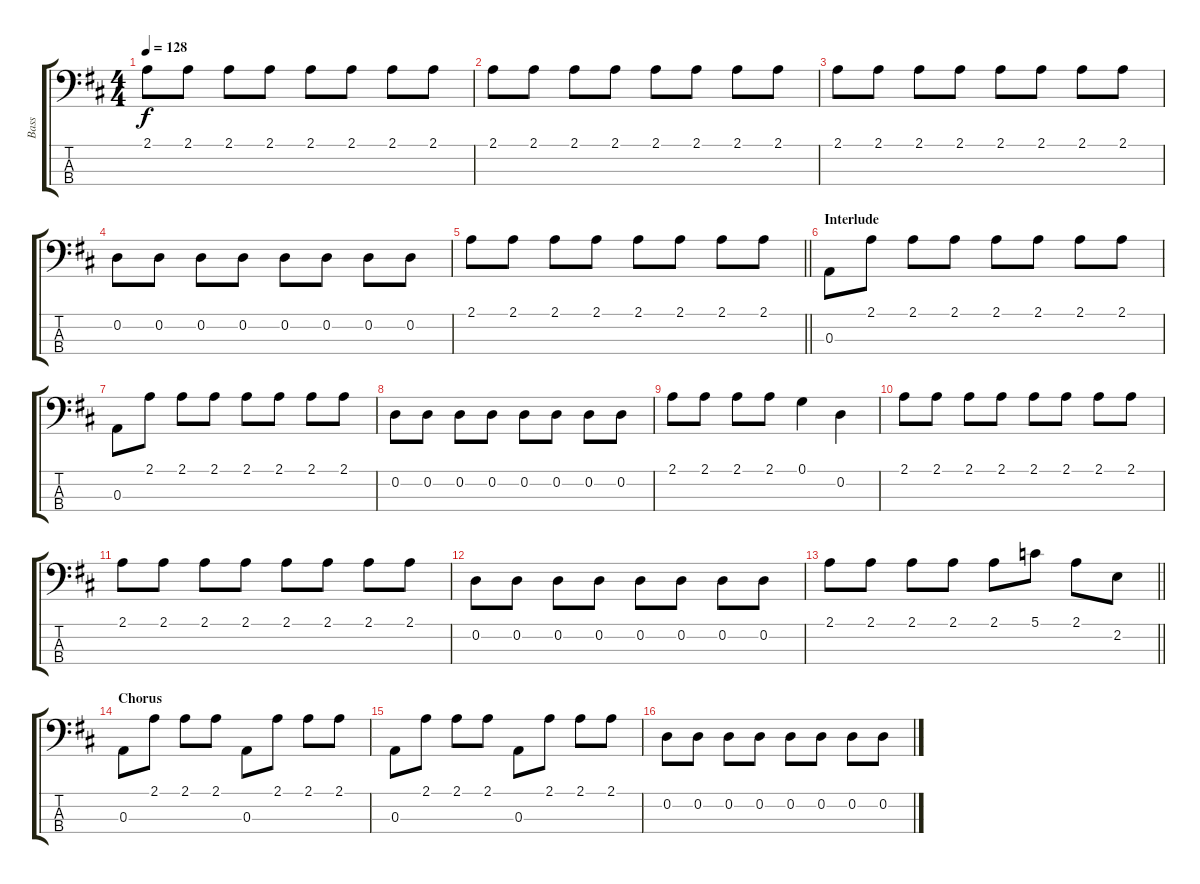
\track ("Bass" "Bass") {instrument electricbassfinger}
\staff {score tabs}
\tuning (G2 D2 A1 E1) {hide}
\ts (4 4)
\tempo 128
\clef f4
\ks d
2.1.8{dy f} 2.1.8 2.1.8 2.1.8 2.1.8 2.1.8 2.1.8 2.1.8 |
2.1.8 2.1.8 2.1.8 2.1.8 2.1.8 2.1.8 2.1.8 2.1.8 |
2.1.8 2.1.8 2.1.8 2.1.8 2.1.8 2.1.8 2.1.8 2.1.8 |
0.2.8 0.2.8 0.2.8 0.2.8 0.2.8 0.2.8 0.2.8 0.2.8 |
\barLineRight lightlight
2.1.8 2.1.8 2.1.8 2.1.8 2.1.8 2.1.8 2.1.8 2.1.8 |
\section ("" "Interlude")
0.3.8 2.1.8 2.1.8 2.1.8 2.1.8 2.1.8 2.1.8 2.1.8 |
0.3.8 2.1.8 2.1.8 2.1.8 2.1.8 2.1.8 2.1.8 2.1.8 |
0.2.8 0.2.8 0.2.8 0.2.8 0.2.8 0.2.8 0.2.8 0.2.8 |
2.1.8 2.1.8 2.1.8 2.1.8 0.1.4 0.2.4 |
2.1.8 2.1.8 2.1.8 2.1.8 2.1.8 2.1.8 2.1.8 2.1.8 |
2.1.8 2.1.8 2.1.8 2.1.8 2.1.8 2.1.8 2.1.8 2.1.8 |
0.2.8 0.2.8 0.2.8 0.2.8 0.2.8 0.2.8 0.2.8 0.2.8 |
\barLineRight lightlight
2.1.8 2.1.8 2.1.8 2.1.8 2.1.8 5.1.8 2.1.8 2.2.8 |
\section ("" "Chorus")
0.3.8 2.1.8 2.1.8 2.1.8 0.3.8 2.1.8 2.1.8 2.1.8 |
0.3.8 2.1.8 2.1.8 2.1.8 0.3.8 2.1.8 2.1.8 2.1.8 |
0.2.8 0.2.8 0.2.8 0.2.8 0.2.8 0.2.8 0.2.8 0.2.8
